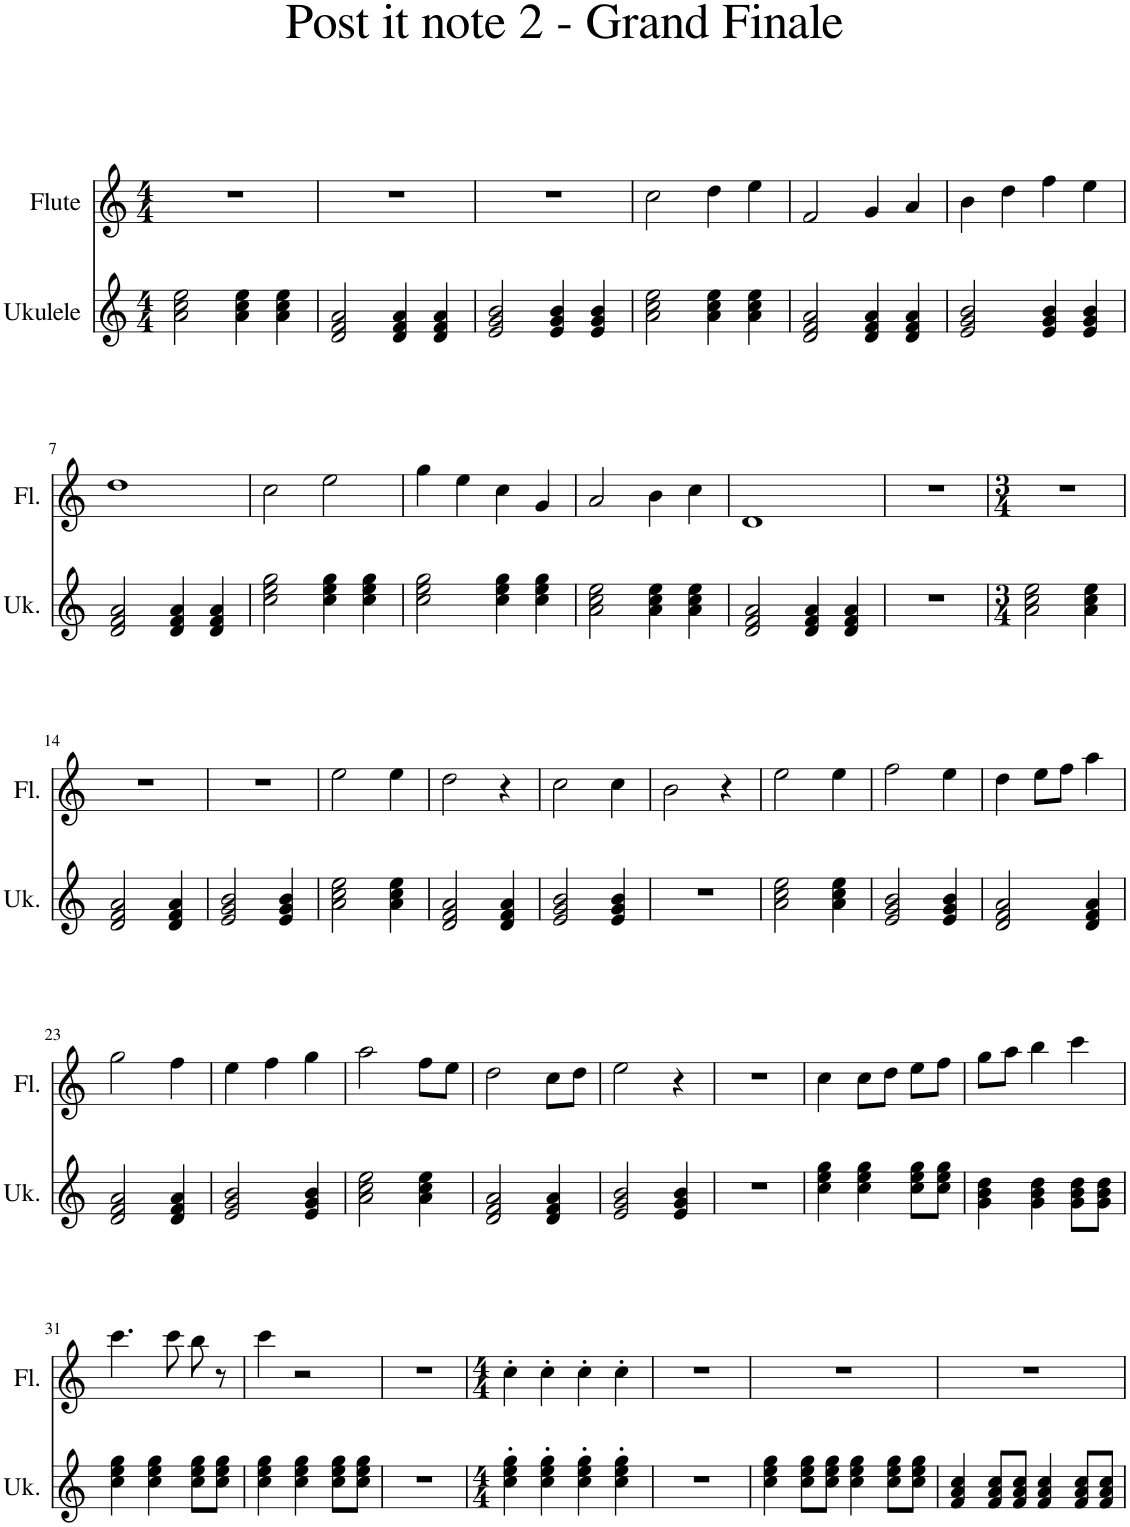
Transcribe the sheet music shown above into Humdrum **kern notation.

**kern	**kern
*part2	*part1
*staff2	*staff1
*I"Ukulele	*I"Flute
*I'Uk.	*I'Fl.
*clefG2	*clefG2
*k[]	*k[]
*M4/4	*M4/4
=1	=1
2a\ 2cc\ 2ee\	1r
4a\ 4cc\ 4ee\	.
4a\ 4cc\ 4ee\	.
=2	=2
2d/ 2f/ 2a/	1r
4d/ 4f/ 4a/	.
4d/ 4f/ 4a/	.
=3	=3
2e/ 2g/ 2b/	1r
4e/ 4g/ 4b/	.
4e/ 4g/ 4b/	.
=4	=4
2a\ 2cc\ 2ee\	2cc\
4a\ 4cc\ 4ee\	4dd\
4a\ 4cc\ 4ee\	4ee\
=5	=5
2d/ 2f/ 2a/	2f/
4d/ 4f/ 4a/	4g/
4d/ 4f/ 4a/	4a/
=6	=6
2e/ 2g/ 2b/	4b\
.	4dd\
4e/ 4g/ 4b/	4ff\
4e/ 4g/ 4b/	4ee\
!!LO:LB:g=z
=7	=7
2d/ 2f/ 2a/	1dd
4d/ 4f/ 4a/	.
4d/ 4f/ 4a/	.
=8	=8
2cc\ 2ee\ 2gg\	2cc\
4cc\ 4ee\ 4gg\	2ee\
4cc\ 4ee\ 4gg\	.
=9	=9
2cc\ 2ee\ 2gg\	4gg\
.	4ee\
4cc\ 4ee\ 4gg\	4cc\
4cc\ 4ee\ 4gg\	4g/
=10	=10
2a\ 2cc\ 2ee\	2a/
4a\ 4cc\ 4ee\	4b\
4a\ 4cc\ 4ee\	4cc\
=11	=11
2d/ 2f/ 2a/	1d
4d/ 4f/ 4a/	.
4d/ 4f/ 4a/	.
=12	=12
1r	1r
=13	=13
*M3/4	*M3/4
2a\ 2cc\ 2ee\	2.r
4a\ 4cc\ 4ee\	.
!!LO:LB:g=z
=14	=14
2d/ 2f/ 2a/	2.r
4d/ 4f/ 4a/	.
=15	=15
2e/ 2g/ 2b/	2.r
4e/ 4g/ 4b/	.
=16	=16
2a\ 2cc\ 2ee\	2ee\
4a\ 4cc\ 4ee\	4ee\
=17	=17
2d/ 2f/ 2a/	2dd\
4d/ 4f/ 4a/	4r
=18	=18
2e/ 2g/ 2b/	2cc\
4e/ 4g/ 4b/	4cc\
=19	=19
2.r	2b\
.	4r
=20	=20
2a\ 2cc\ 2ee\	2ee\
4a\ 4cc\ 4ee\	4ee\
=21	=21
2e/ 2g/ 2b/	2ff\
4e/ 4g/ 4b/	4ee\
=22	=22
2d/ 2f/ 2a/	4dd\
.	8ee\L
.	8ff\J
4d/ 4f/ 4a/	4aa\
!!LO:LB:g=z
=23	=23
2d/ 2f/ 2a/	2gg\
4d/ 4f/ 4a/	4ff\
=24	=24
2e/ 2g/ 2b/	4ee\
.	4ff\
4e/ 4g/ 4b/	4gg\
=25	=25
2a\ 2cc\ 2ee\	2aa\
4a\ 4cc\ 4ee\	8ff\L
.	8ee\J
=26	=26
2d/ 2f/ 2a/	2dd\
4d/ 4f/ 4a/	8cc\L
.	8dd\J
=27	=27
2e/ 2g/ 2b/	2ee\
4e/ 4g/ 4b/	4r
=28	=28
2.r	2.r
=29	=29
4cc\ 4ee\ 4gg\	4cc\
4cc\ 4ee\ 4gg\	8cc\L
.	8dd\J
8cc\ 8ee\ 8gg\L	8ee\L
8cc\ 8ee\ 8gg\J	8ff\J
=30	=30
4g\ 4b\ 4dd\	8gg\L
.	8aa\J
4g\ 4b\ 4dd\	4bb\
8g\ 8b\ 8dd\L	4ccc\
8g\ 8b\ 8dd\J	.
!!LO:LB:g=z
=31	=31
4cc\ 4ee\ 4gg\	4.ccc\
4cc\ 4ee\ 4gg\	.
.	8ccc\
8cc\ 8ee\ 8gg\L	8bb\
8cc\ 8ee\ 8gg\J	8r
=32	=32
4cc\ 4ee\ 4gg\	4ccc\
4cc\ 4ee\ 4gg\	2r
8cc\ 8ee\ 8gg\L	.
8cc\ 8ee\ 8gg\J	.
=33	=33
2.r	2.r
=34	=34
*M4/4	*M4/4
4cc\' 4ee\' 4gg\'	4cc'\
4cc\' 4ee\' 4gg\'	4cc'\
4cc\' 4ee\' 4gg\'	4cc'\
4cc\' 4ee\' 4gg\'	4cc'\
=35	=35
1r	1r
=36	=36
4cc\ 4ee\ 4gg\	1r
8cc\ 8ee\ 8gg\L	.
8cc\ 8ee\ 8gg\J	.
4cc\ 4ee\ 4gg\	.
8cc\ 8ee\ 8gg\L	.
8cc\ 8ee\ 8gg\J	.
=37	=37
4f/ 4a/ 4cc/	1r
8f/ 8a/ 8cc/L	.
8f/ 8a/ 8cc/J	.
4f/ 4a/ 4cc/	.
8f/ 8a/ 8cc/L	.
8f/ 8a/ 8cc/J	.
=	=
*-	*-
